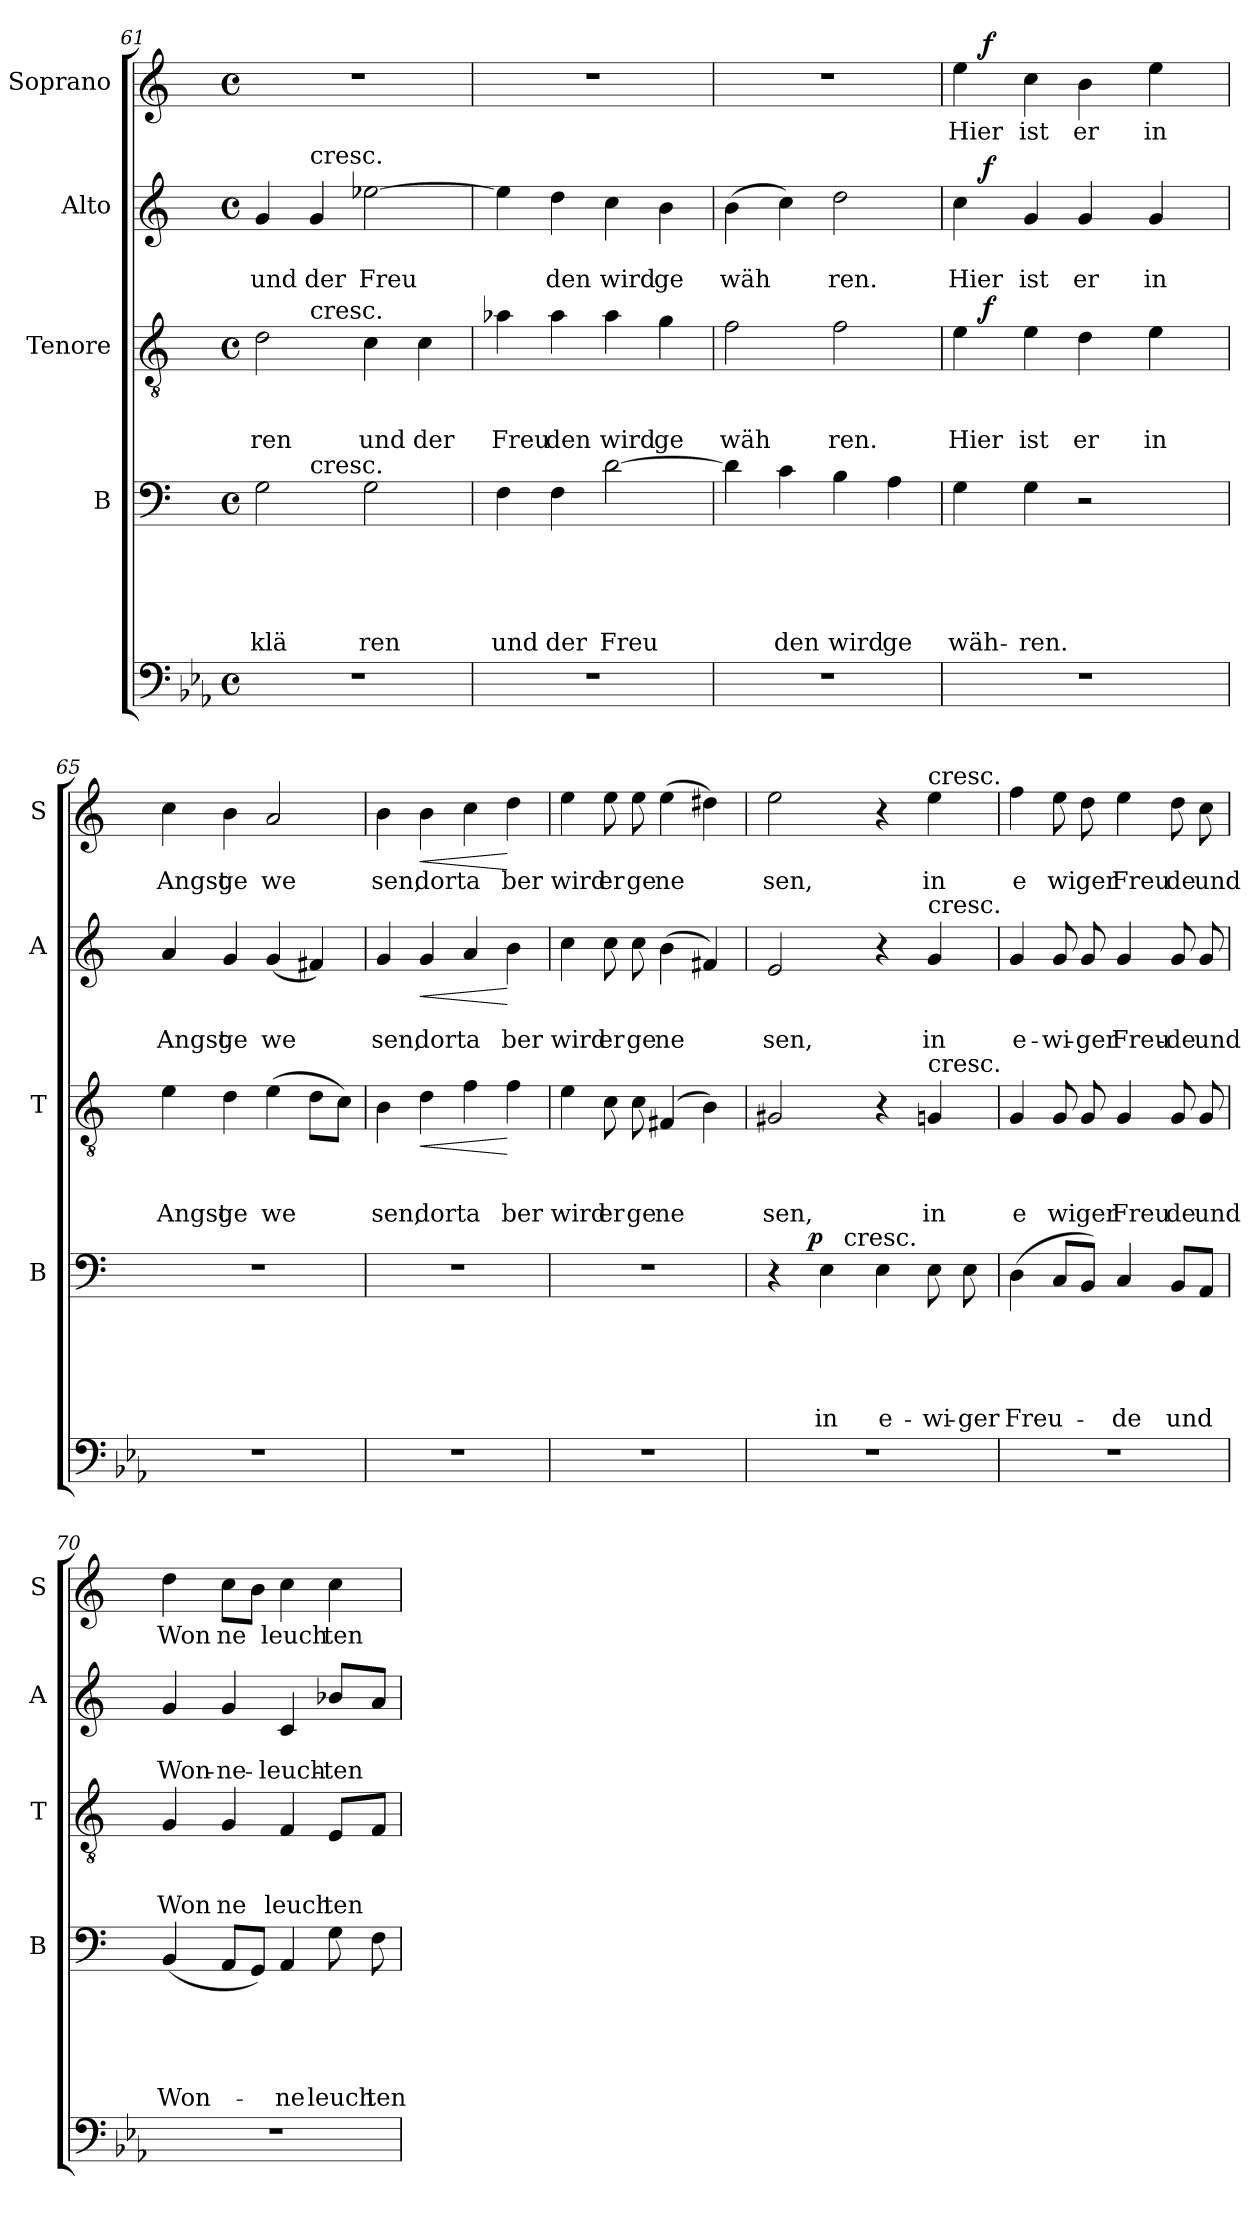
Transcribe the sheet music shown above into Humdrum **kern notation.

**kern	**kern	**text	**text	**text	**text	**text	**dynam	**kern	**text	**text	**text	**dynam	**kern	**text	**text	**dynam	**kern	**text	**dynam
*part5	*part4	*part4	*part4	*part4	*part4	*part4	*part4	*part3	*part3	*part3	*part3	*part3	*part2	*part2	*part2	*part2	*part1	*part1	*part1
*staff5	*staff4	*staff4	*staff4	*staff4	*staff4	*staff4	*staff4	*staff3	*staff3	*staff3	*staff3	*staff3	*staff2	*staff2	*staff2	*staff2	*staff1	*staff1	*staff1
*	*I"B	*	*	*	*	*	*	*I"Tenore	*	*	*	*	*I"Alto	*	*	*	*I"Soprano	*	*
*	*I'B	*	*	*	*	*	*	*I'T	*	*	*	*	*I'A	*	*	*	*I'S	*	*
*clefF4	*clefF4	*	*	*	*	*	*	*clefGv2	*	*	*	*	*clefG2	*	*	*	*clefG2	*	*
*k[b-e-a-]	*k[]	*	*	*	*	*	*	*k[]	*	*	*	*	*k[]	*	*	*	*k[]	*	*
*E-:	*C:	*	*	*	*	*	*	*C:	*	*	*	*	*C:	*	*	*	*C:	*	*
*M4/4	*M4/4	*	*	*	*	*	*	*M4/4	*	*	*	*	*M4/4	*	*	*	*M4/4	*	*
*met(c)	*met(c)	*	*	*	*	*	*	*met(c)	*	*	*	*	*met(c)	*	*	*	*met(c)	*	*
=61	=61	=61	=61	=61	=61	=61	=61	=61	=61	=61	=61	=61	=61	=61	=61	=61	=61	=61	=61
!	!	!	!	!	!	!LO:LY:b	!	!	!	!	!LO:LY:b	!	!	!	!LO:LY:b	!	!	!	!
*	*^	*	*	*	*	*	*	*^	*	*	*	*	*	*	*	*	*	*	*
1r	2G\	4ryy	.	.	.	.	klä	.	2d\	4ryy	.	.	ren	.	4g/	.	und	.	1r	.	.
!	!	!	!	!	!	!	!	!	!	!	!	!	!	!	!LO:TX:a:t=cresc.	!	!	!	!	!	!
!	!	!	!	!	!	!	!	!	!	!LO:TX:a:t=cresc.	!	!	!	!	!	!	!	!	!	!	!
!	!	!LO:TX:a:t=cresc.	!	!	!	!	!	!	!	!	!	!	!	!	!	!	!	!	!	!	!
!	!	!	!	!	!	!	!	!	!	!	!	!	!	!	!	!	!LO:LY:b	!	!	!	!
.	.	2.ryy	.	.	.	.	.	.	.	2.ryy	.	.	.	.	4g/	.	der	.	.	.	.
!	!	!	!	!	!	!	!LO:LY:b	!	!	!	!	!	!LO:LY:b	!	!	!	!LO:LY:b	!	!	!	!
.	2G\	.	.	.	.	.	ren	.	4c\	.	.	.	und	.	[>2ee-X\	.	Freu	.	.	.	.
!	!	!	!	!	!	!	!	!	!	!	!	!	!LO:LY:b	!	!	!	!	!	!	!	!
.	.	.	.	.	.	.	.	.	4c\	.	.	.	der	.	.	.	.	.	.	.	.
=62	=62	=62	=62	=62	=62	=62	=62	=62	=62	=62	=62	=62	=62	=62	=62	=62	=62	=62	=62	=62	=62
!	!	!	!	!	!	!	!LO:LY:b	!	!	!	!	!	!LO:LY:b	!	!	!	!	!	!	!	!
*	*v	*v	*	*	*	*	*	*	*	*	*	*	*	*	*	*	*	*	*	*	*
*	*	*	*	*	*	*	*	*v	*v	*	*	*	*	*	*	*	*	*	*	*
1r	4F\	.	.	.	.	und	.	4a-X\	.	.	Freu	.	4ee-\]	.	.	.	1r	.	.
!	!	!	!	!	!	!LO:LY:b	!	!	!	!	!LO:LY:b	!	!	!	!LO:LY:b	!	!	!	!
.	4F\	.	.	.	.	der	.	4a-\	.	.	den	.	4dd\	.	den	.	.	.	.
!	!	!	!	!	!	!LO:LY:b	!	!	!	!	!LO:LY:b	!	!	!	!LO:LY:b	!	!	!	!
.	[>2d\	.	.	.	.	Freu	.	4a-\	.	.	wird	.	4cc\	.	wird	.	.	.	.
!	!	!	!	!	!	!	!	!	!	!	!LO:LY:b	!	!	!	!LO:LY:b	!	!	!	!
.	.	.	.	.	.	.	.	4g\	.	.	ge	.	4b\	.	ge	.	.	.	.
=63	=63	=63	=63	=63	=63	=63	=63	=63	=63	=63	=63	=63	=63	=63	=63	=63	=63	=63	=63
!	!	!	!	!	!	!	!	!	!	!	!LO:LY:b	!	!	!	!LO:LY:b	!	!	!	!
1r	4d\]	.	.	.	.	.	.	2f\	.	.	wäh	.	(>4b\	.	wäh	.	1r	.	.
!	!	!	!	!	!	!LO:LY:b	!	!	!	!	!	!	!	!	!	!	!	!	!
.	4c\	.	.	.	.	den	.	.	.	.	.	.	4cc\)	.	.	.	.	.	.
!	!	!	!	!	!	!LO:LY:b	!	!	!	!	!LO:LY:b	!	!	!	!LO:LY:b	!	!	!	!
.	4B\	.	.	.	.	wird	.	2f\	.	.	ren.	.	2dd\	.	ren.	.	.	.	.
!	!	!	!	!	!	!LO:LY:b	!	!	!	!	!	!	!	!	!	!	!	!	!
.	4A\	.	.	.	.	ge	.	.	.	.	.	.	.	.	.	.	.	.	.
!!LO:LB:g=z
=64	=64	=64	=64	=64	=64	=64	=64	=64	=64	=64	=64	=64	=64	=64	=64	=64	=64	=64	=64
!	!	!	!	!	!	!	!	!	!	!	!	!	!	!	!	!	!LO:TX:a:t=poco	!	!
!	!	!	!	!	!	!	!	!	!	!	!	!	!LO:TX:a:t=poco	!	!	!	!	!	!
!	!	!	!	!	!	!	!	!LO:TX:a:t=poco	!	!	!	!	!	!	!	!	!	!	!
!	!	!	!	!	!	!LO:LY:b	!	!	!	!	!LO:LY:b	!	!	!	!LO:LY:b	!	!	!LO:LY:b	!
*	*	*	*	*	*	*	*	*^	*	*	*	*	*^	*	*	*	*^	*	*
1r	4G\	.	.	.	.	wäh-	.	4e\	16.ryy	.	.	Hier	.	4cc\	16.ryy	.	Hier	.	4ee\	16.ryy	Hier	.
!	!	!	!	!	!	!	!	!	!	!	!	!	!LO:DY:a	!	!	!	!	!LO:DY:a	!	!	!	!LO:DY:a
.	.	.	.	.	.	.	.	.	2ryy	.	.	.	f	.	2ryy	.	.	f	.	2ryy	.	f
!	!	!	!	!	!	!LO:LY:b	!	!	!	!	!	!LO:LY:b	!	!	!	!	!LO:LY:b	!	!	!	!LO:LY:b	!
.	4G\	.	.	.	.	-ren.	.	4e\	.	.	.	ist	.	4g/	.	.	ist	.	4cc\	.	ist	.
!	!	!	!	!	!	!	!	!	!	!	!	!LO:LY:b	!	!	!	!	!LO:LY:b	!	!	!	!LO:LY:b	!
.	2r	.	.	.	.	.	.	4d\	.	.	.	er	.	4g/	.	.	er	.	4b\	.	er	.
.	.	.	.	.	.	.	.	.	4ryy	.	.	.	.	.	4ryy	.	.	.	.	4ryy	.	.
!	!	!	!	!	!	!	!	!	!	!	!	!LO:LY:b	!	!	!	!	!LO:LY:b	!	!	!	!LO:LY:b	!
.	.	.	.	.	.	.	.	4e\	.	.	.	in	.	4g/	.	.	in	.	4ee\	.	in	.
.	.	.	.	.	.	.	.	.	8ryy	.	.	.	.	.	8ryy	.	.	.	.	8ryy	.	.
.	.	.	.	.	.	.	.	.	32ryy	.	.	.	.	.	32ryy	.	.	.	.	32ryy	.	.
=65	=65	=65	=65	=65	=65	=65	=65	=65	=65	=65	=65	=65	=65	=65	=65	=65	=65	=65	=65	=65	=65	=65
!	!	!	!	!	!	!	!	!	!	!	!	!LO:LY:b	!	!	!	!	!LO:LY:b	!	!	!	!LO:LY:b	!
*	*	*	*	*	*	*	*	*v	*v	*	*	*	*	*	*	*	*	*	*v	*v	*	*
*	*	*	*	*	*	*	*	*	*	*	*	*	*v	*v	*	*	*	*	*	*
1r	1r	.	.	.	.	.	.	4e\	.	.	Angst	.	4a/	.	Angst	.	4cc\	Angst	.
!	!	!	!	!	!	!	!	!	!	!	!LO:LY:b	!	!	!	!LO:LY:b	!	!	!LO:LY:b	!
.	.	.	.	.	.	.	.	4d\	.	.	ge	.	4g/	.	ge	.	4b\	ge	.
!	!	!	!	!	!	!	!	!	!	!	!LO:LY:b	!	!	!	!LO:LY:b	!	!	!LO:LY:b	!
.	.	.	.	.	.	.	.	(>4e\	.	.	we	.	(<4g/	.	we	.	2a/	we	.
.	.	.	.	.	.	.	.	8d\L	.	.	.	.	4f#X/)	.	.	.	.	.	.
.	.	.	.	.	.	.	.	8c\J)	.	.	.	.	.	.	.	.	.	.	.
=66	=66	=66	=66	=66	=66	=66	=66	=66	=66	=66	=66	=66	=66	=66	=66	=66	=66	=66	=66
!	!	!	!	!	!	!	!	!	!	!	!LO:LY:b	!	!	!	!LO:LY:b	!	!	!LO:LY:b	!
1r	1r	.	.	.	.	.	.	4B\	.	.	sen,	.	4g/	.	sen,	.	4b\	sen,	.
!	!	!	!	!	!	!	!	!	!	!	!LO:LY:b	!LO:HP:b	!	!	!LO:LY:b	!LO:HP:b	!	!LO:LY:b	!LO:HP:b
.	.	.	.	.	.	.	.	4d\	.	.	dort	<	4g/	.	dort	<	4b\	dort	<
!	!	!	!	!	!	!	!	!	!	!	!LO:LY:b	!	!	!	!LO:LY:b	!	!	!LO:LY:b	!
.	.	.	.	.	.	.	.	4f\	.	.	a	.	4a/	.	a	.	4cc\	a	.
!	!	!	!	!	!	!	!	!	!	!	!LO:LY:b	!	!	!	!LO:LY:b	!	!	!LO:LY:b	!
.	.	.	.	.	.	.	.	4f\	.	.	ber	[	4b\	.	ber	[	4dd\	ber	[
=67	=67	=67	=67	=67	=67	=67	=67	=67	=67	=67	=67	=67	=67	=67	=67	=67	=67	=67	=67
!	!	!	!	!	!	!	!	!	!	!	!LO:LY:b	!	!	!	!LO:LY:b	!	!	!LO:LY:b	!
1r	1r	.	.	.	.	.	.	4e\	.	.	wird	.	4cc\	.	wird	.	4ee\	wird	.
!	!	!	!	!	!	!	!	!	!	!	!LO:LY:b	!	!	!	!LO:LY:b	!	!	!LO:LY:b	!
.	.	.	.	.	.	.	.	8c\	.	.	er	.	8cc\	.	er	.	8ee\	er	.
!	!	!	!	!	!	!	!	!	!	!	!LO:LY:b	!	!	!	!LO:LY:b	!	!	!LO:LY:b	!
.	.	.	.	.	.	.	.	8c\	.	.	ge	.	8cc\	.	ge	.	8ee\	ge	.
!	!	!	!	!	!	!	!	!	!	!	!LO:LY:b	!	!	!	!LO:LY:b	!	!	!LO:LY:b	!
.	.	.	.	.	.	.	.	(4F#X/	.	.	ne	.	(>4b\	.	ne	.	(>4ee\	ne	.
.	.	.	.	.	.	.	.	4B\)	.	.	.	.	4f#X/)	.	.	.	4dd#X\)	.	.
=68	=68	=68	=68	=68	=68	=68	=68	=68	=68	=68	=68	=68	=68	=68	=68	=68	=68	=68	=68
!	!	!	!	!	!	!	!	!	!	!	!LO:LY:b	!	!	!	!LO:LY:b	!	!	!LO:LY:b	!
*	*^	*	*	*	*	*	*	*	*	*	*	*	*	*	*	*	*	*	*
*	*	*^	*	*	*	*	*	*	*	*	*	*	*	*	*	*	*	*	*	*
1r	4r	8..ryy	4ryy	.	.	.	.	.	.	2G#X/	.	.	sen,	.	2e/	.	sen,	.	2ee\	sen,	.
!	!	!	!	!	!	!	!	!	!LO:DY:a	!	!	!	!	!	!	!	!	!	!	!	!
.	.	2ryy	.	.	.	.	.	.	p	.	.	.	.	.	.	.	.	.	.	.	.
!	!	!	!	!	!	!	!	!LO:LY:b	!	!	!	!	!	!	!	!	!	!	!	!	!
.	4E\	.	16.ryy	.	.	.	.	in	.	.	.	.	.	.	.	.	.	.	.	.	.
!	!	!	!LO:TX:a:t=cresc.	!	!	!	!	!	!	!	!	!	!	!	!	!	!	!	!	!	!
.	.	.	2ryy	.	.	.	.	.	.	.	.	.	.	.	.	.	.	.	.	.	.
!	!	!	!	!	!	!	!	!LO:LY:b	!	!	!	!	!	!	!	!	!	!	!	!	!
.	4E\	.	.	.	.	.	.	e-	.	4r	.	.	.	.	4r	.	.	.	4r	.	.
.	.	4ryy	.	.	.	.	.	.	.	.	.	.	.	.	.	.	.	.	.	.	.
!	!	!	!	!	!	!	!	!	!	!	!	!	!	!	!	!	!	!	!LO:TX:a:t=cresc.	!	!
!	!	!	!	!	!	!	!	!	!	!	!	!	!	!	!LO:TX:a:t=cresc.	!	!	!	!	!	!
!	!	!	!	!	!	!	!	!	!	!LO:TX:a:t=cresc.	!	!	!	!	!	!	!	!	!	!	!
!	!	!	!	!	!	!	!	!LO:LY:b	!	!	!	!	!LO:LY:b	!	!	!	!LO:LY:b	!	!	!LO:LY:b	!
.	8E\	.	.	.	.	.	.	-wi-	.	4Gn/	.	.	in	.	4g/	.	in	.	4ee\	in	.
.	.	.	8ryy	.	.	.	.	.	.	.	.	.	.	.	.	.	.	.	.	.	.
!	!	!	!	!	!	!	!	!LO:LY:b	!	!	!	!	!	!	!	!	!	!	!	!	!
.	8E\	.	.	.	.	.	.	-ger	.	.	.	.	.	.	.	.	.	.	.	.	.
.	.	32ryy	32ryy	.	.	.	.	.	.	.	.	.	.	.	.	.	.	.	.	.	.
!!LO:LB:g=z
=69	=69	=69	=69	=69	=69	=69	=69	=69	=69	=69	=69	=69	=69	=69	=69	=69	=69	=69	=69	=69	=69
!	!	!	!	!	!	!	!	!LO:LY:b	!	!	!	!	!LO:LY:b	!	!	!	!LO:LY:b	!	!	!LO:LY:b	!
*	*v	*v	*v	*	*	*	*	*	*	*	*	*	*	*	*	*	*	*	*	*	*
1r	(>4D\	.	.	.	.	Freu-	.	4G/	.	.	e	.	4g/	.	e-	.	4ff\	e	.
!	!	!	!	!	!	!	!	!	!	!	!LO:LY:b	!	!	!	!LO:LY:b	!	!	!LO:LY:b	!
.	8C/L	.	.	.	.	.	.	8G/	.	.	wi	.	8g/	.	-wi-	.	8ee\	wi	.
!	!	!	!	!	!	!	!	!	!	!	!LO:LY:b	!	!	!	!LO:LY:b	!	!	!LO:LY:b	!
.	8BB/J)	.	.	.	.	.	.	8G/	.	.	ger	.	8g/	.	-ger	.	8dd\	ger	.
!	!	!	!	!	!	!LO:LY:b	!	!	!	!	!LO:LY:b	!	!	!	!LO:LY:b	!	!	!LO:LY:b	!
.	4C/	.	.	.	.	-de	.	4G/	.	.	Freu	.	4g/	.	Freu-	.	4ee\	Freu	.
!	!	!	!	!	!	!LO:LY:b	!	!	!	!	!LO:LY:b	!	!	!	!LO:LY:b	!	!	!LO:LY:b	!
.	8BB/L	.	.	.	.	und	.	8G/	.	.	de	.	8g/	.	-de	.	8dd\	de	.
!	!	!	!	!	!	!	!	!	!	!	!LO:LY:b	!	!	!	!LO:LY:b	!	!	!LO:LY:b	!
.	8AA/J	.	.	.	.	.	.	8G/	.	.	und	.	8g/	.	und	.	8cc\	und	.
=70	=70	=70	=70	=70	=70	=70	=70	=70	=70	=70	=70	=70	=70	=70	=70	=70	=70	=70	=70
!	!	!	!	!	!	!LO:LY:b	!	!	!	!	!LO:LY:b	!	!	!	!LO:LY:b	!	!	!LO:LY:b	!
1r	(<4BB/	.	.	.	.	Won-	.	4G/	.	.	Won	.	4g/	.	Won-	.	4dd\	Won	.
!	!	!	!	!	!	!	!	!	!	!	!LO:LY:b	!	!	!	!LO:LY:b	!	!	!LO:LY:b	!
.	8AA/L	.	.	.	.	.	.	4G/	.	.	ne	.	4g/	.	-ne-	.	8cc\L	ne	.
.	8GG/J)	.	.	.	.	.	.	.	.	.	.	.	.	.	.	.	8b\J	.	.
!	!	!	!	!	!	!LO:LY:b	!	!	!	!	!LO:LY:b	!	!	!	!LO:LY:b	!	!	!LO:LY:b	!
.	4AA/	.	.	.	.	-ne	.	4F/	.	.	leuch	.	4c/	.	-leuch-	.	4cc\	leuch	.
!	!	!	!	!	!	!LO:LY:b	!	!	!	!	!LO:LY:b	!	!	!	!LO:LY:b	!	!	!LO:LY:b	!
.	8G\	.	.	.	.	leuch	.	8E/L	.	.	ten	.	8b-X/L	.	-ten	.	4cc\	ten	.
!	!	!	!	!	!	!LO:LY:b	!	!	!	!	!	!	!	!	!	!	!	!	!
.	8F\	.	.	.	.	ten	.	8F/J	.	.	.	.	8a/J	.	.	.	.	.	.
=	=	=	=	=	=	=	=	=	=	=	=	=	=	=	=	=	=	=	=
*-	*-	*-	*-	*-	*-	*-	*-	*-	*-	*-	*-	*-	*-	*-	*-	*-	*-	*-	*-
